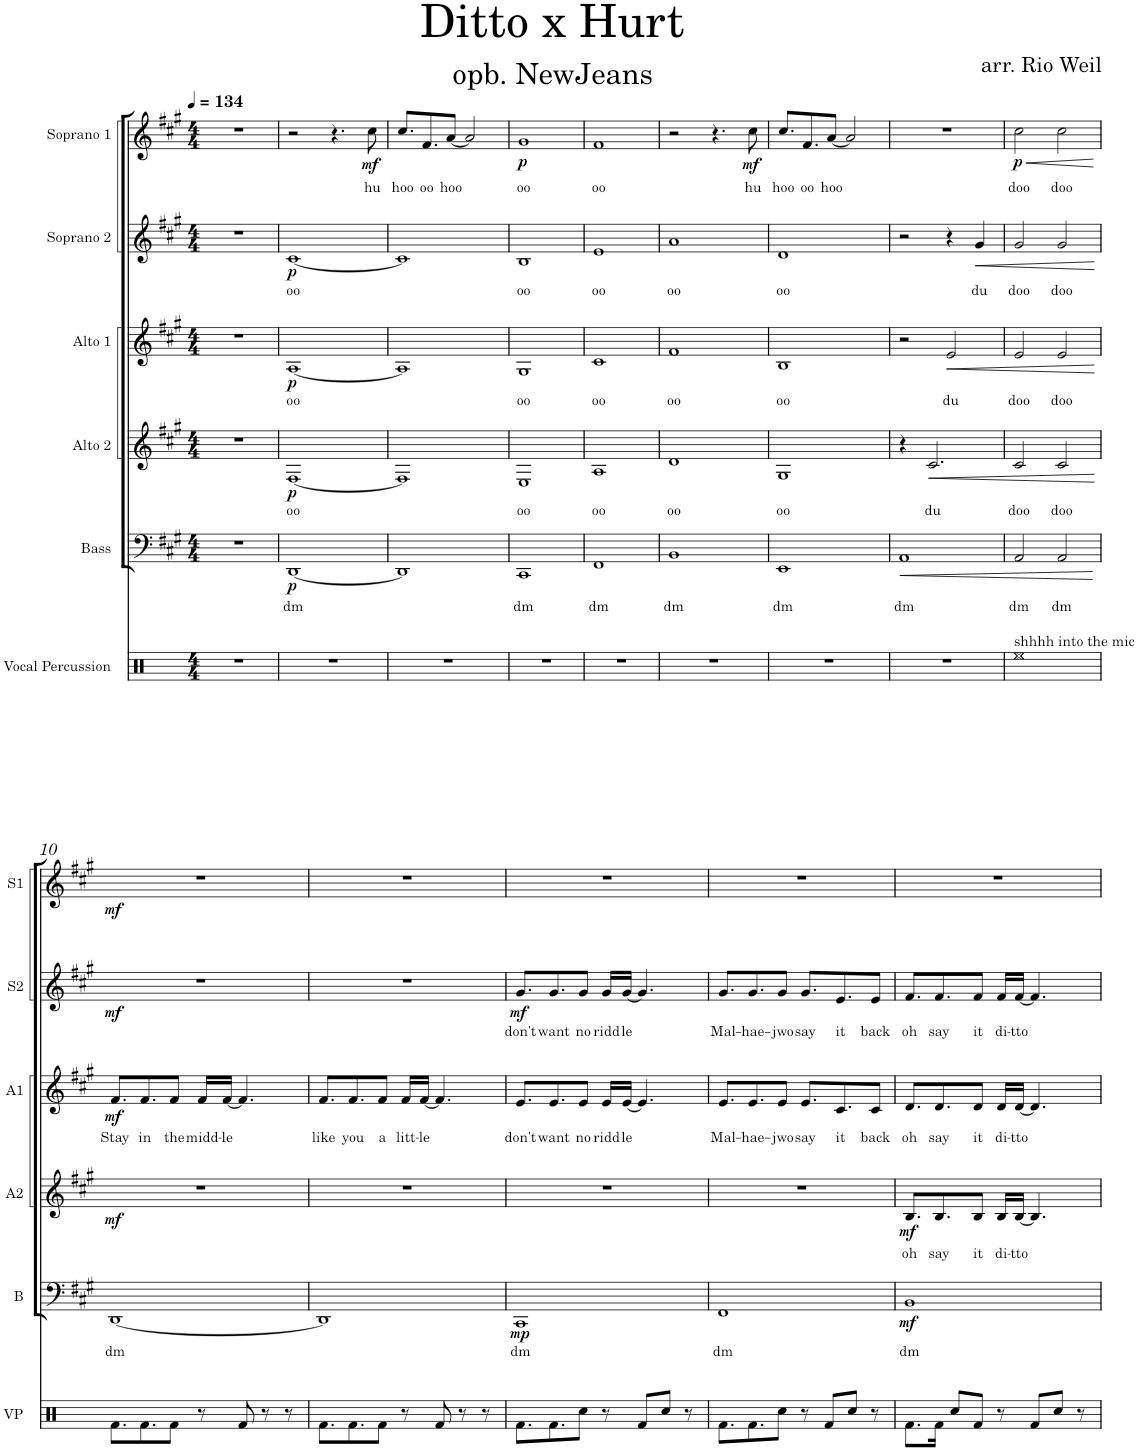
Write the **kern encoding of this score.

**kern	**kern	**text	**dynam	**kern	**text	**dynam	**kern	**text	**dynam	**kern	**text	**dynam	**kern	**text	**dynam
*part6	*part5	*part5	*part5	*part4	*part4	*part4	*part3	*part3	*part3	*part2	*part2	*part2	*part1	*part1	*part1
*staff6	*staff5	*staff5	*staff5	*staff4	*staff4	*staff4	*staff3	*staff3	*staff3	*staff2	*staff2	*staff2	*staff1	*staff1	*staff1
*I"Vocal Percussion	*I"Bass	*	*	*I"Alto 2	*	*	*I"Alto 1	*	*	*I"Soprano 2	*	*	*I"Soprano 1	*	*
*I'VP	*I'B	*	*	*I'A2	*	*	*I'A1	*	*	*I'S2	*	*	*I'S1	*	*
*clefX	*clefF4	*	*	*clefG2	*	*	*clefG2	*	*	*clefG2	*	*	*clefG2	*	*
*k[]	*k[f#c#g#]	*	*	*k[f#c#g#]	*	*	*k[f#c#g#]	*	*	*k[f#c#g#]	*	*	*k[f#c#g#]	*	*
*M4/4	*M4/4	*	*	*M4/4	*	*	*M4/4	*	*	*M4/4	*	*	*M4/4	*	*
*MM134	*MM134	*	*	*MM134	*	*	*MM134	*	*	*MM134	*	*	*MM134	*	*
=1	=1	=1	=1	=1	=1	=1	=1	=1	=1	=1	=1	=1	=1	=1	=1
1r	1r	.	.	1r	.	.	1r	.	.	1r	.	.	1r	.	.
=2	=2	=2	=2	=2	=2	=2	=2	=2	=2	=2	=2	=2	=2	=2	=2
!	!	!LO:LY:b	!LO:DY:b	!	!LO:LY:b	!LO:DY:b	!	!LO:LY:b	!LO:DY:b	!	!LO:LY:b	!LO:DY:b	!	!	!
1r	[1DD	dm	p	[1F#	oo	p	[1A	oo	p	[1c#	oo	p	2r	.	.
.	.	.	.	.	.	.	.	.	.	.	.	.	4.r	.	.
!	!	!	!	!	!	!	!	!	!	!	!	!	!	!LO:LY:b	!LO:DY:b
.	.	.	.	.	.	.	.	.	.	.	.	.	8cc#\	hu	mf
=3	=3	=3	=3	=3	=3	=3	=3	=3	=3	=3	=3	=3	=3	=3	=3
!	!	!	!	!	!	!	!	!	!	!	!	!	!	!LO:LY:b	!
1r	1DD]	.	.	1F#]	.	.	1A]	.	.	1c#]	.	.	8.cc#/L	hoo	.
!	!	!	!	!	!	!	!	!	!	!	!	!	!	!LO:LY:b	!
.	.	.	.	.	.	.	.	.	.	.	.	.	8.f#/	oo	.
!	!	!	!	!	!	!	!	!	!	!	!	!	!	!LO:LY:b	!
.	.	.	.	.	.	.	.	.	.	.	.	.	[8a/J	hoo	.
.	.	.	.	.	.	.	.	.	.	.	.	.	2a/]	.	.
=4	=4	=4	=4	=4	=4	=4	=4	=4	=4	=4	=4	=4	=4	=4	=4
!	!	!LO:LY:b	!	!	!LO:LY:b	!	!	!LO:LY:b	!	!	!LO:LY:b	!	!	!LO:LY:b	!LO:DY:b
1r	1CC#	dm	.	1E	oo	.	1G#	oo	.	1B	oo	.	1g#	oo	p
=5	=5	=5	=5	=5	=5	=5	=5	=5	=5	=5	=5	=5	=5	=5	=5
!	!	!LO:LY:b	!	!	!LO:LY:b	!	!	!LO:LY:b	!	!	!LO:LY:b	!	!	!LO:LY:b	!
1r	1FF#	dm	.	1A	oo	.	1c#	oo	.	1e	oo	.	1f#	oo	.
=6	=6	=6	=6	=6	=6	=6	=6	=6	=6	=6	=6	=6	=6	=6	=6
!	!	!LO:LY:b	!	!	!LO:LY:b	!	!	!LO:LY:b	!	!	!LO:LY:b	!	!	!	!
1r	1BB	dm	.	1d	oo	.	1f#	oo	.	1a	oo	.	2r	.	.
.	.	.	.	.	.	.	.	.	.	.	.	.	4.r	.	.
!	!	!	!	!	!	!	!	!	!	!	!	!	!	!LO:LY:b	!LO:DY:b
.	.	.	.	.	.	.	.	.	.	.	.	.	8cc#\	hu	mf
=7	=7	=7	=7	=7	=7	=7	=7	=7	=7	=7	=7	=7	=7	=7	=7
!	!	!LO:LY:b	!	!	!LO:LY:b	!	!	!LO:LY:b	!	!	!LO:LY:b	!	!	!LO:LY:b	!
1r	1EE	dm	.	1G#	oo	.	1B	oo	.	1d	oo	.	8.cc#/L	hoo	.
!	!	!	!	!	!	!	!	!	!	!	!	!	!	!LO:LY:b	!
.	.	.	.	.	.	.	.	.	.	.	.	.	8.f#/	oo	.
!	!	!	!	!	!	!	!	!	!	!	!	!	!	!LO:LY:b	!
.	.	.	.	.	.	.	.	.	.	.	.	.	[8a/J	hoo	.
.	.	.	.	.	.	.	.	.	.	.	.	.	2a/]	.	.
=8	=8	=8	=8	=8	=8	=8	=8	=8	=8	=8	=8	=8	=8	=8	=8
!	!	!LO:LY:b	!LO:HP:b	!	!	!	!	!	!	!	!	!	!	!	!
1r	1AA	dm	<	4r	.	.	2r	.	.	2r	.	.	1r	.	.
!	!	!	!	!	!LO:LY:b	!LO:HP:b	!	!	!	!	!	!	!	!	!
.	.	.	.	2.c#/	du	<	.	.	.	.	.	.	.	.	.
!	!	!	!	!	!	!	!	!LO:LY:b	!LO:HP:b	!	!	!	!	!	!
.	.	.	.	.	.	.	2e/	du	<	4r	.	.	.	.	.
!	!	!	!	!	!	!	!	!	!	!	!LO:LY:b	!LO:HP:b	!	!	!
.	.	.	.	.	.	.	.	.	.	4g#/	du	<	.	.	.
=9	=9	=9	=9	=9	=9	=9	=9	=9	=9	=9	=9	=9	=9	=9	=9
!LO:TX:a:t=shhhh into the mic	!	!	!	!	!	!	!	!	!	!	!	!	!	!	!
!	!	!LO:LY:b	!	!	!LO:LY:b	!	!	!LO:LY:b	!	!	!LO:LY:b	!	!	!LO:LY:b	!LO:HP:b
!	!	!	!	!	!	!	!	!	!	!	!	!	!	!	!LO:DY:n=1:b
1Ree	2AA/	dm	.	2c#/	doo	.	2e/	doo	.	2g#/	doo	.	2cc#\	doo	< p
!	!	!LO:LY:b	!	!	!LO:LY:b	!	!	!LO:LY:b	!	!	!LO:LY:b	!	!	!LO:LY:b	!
.	2AA/	dm	.	2c#/	doo	.	2e/	doo	.	2g#/	doo	.	2cc#\	doo	.
.	.	.	[	.	.	[	.	.	[	.	.	[	.	.	[
!!LO:LB:g=z
=10	=10	=10	=10	=10	=10	=10	=10	=10	=10	=10	=10	=10	=10	=10	=10
!	!	!LO:LY:b	!	!	!	!LO:DY:b	!	!LO:LY:b	!LO:DY:b	!	!	!LO:DY:b	!	!	!LO:DY:b
8.Rf\L	[1DD	dm	.	1r	.	mf	8.f#/L	Stay	mf	1r	.	mf	1r	.	mf
!	!	!	!	!	!	!	!	!LO:LY:b	!	!	!	!	!	!	!
8.Rf\	.	.	.	.	.	.	8.f#/	in	.	.	.	.	.	.	.
!	!	!	!	!	!	!	!	!LO:LY:b	!	!	!	!	!	!	!
8Rf\J	.	.	.	.	.	.	8f#/J	the	.	.	.	.	.	.	.
!	!	!	!	!	!	!	!	!LO:LY:b	!	!	!	!	!	!	!
8r	.	.	.	.	.	.	16f#/LL	midd-	.	.	.	.	.	.	.
!	!	!	!	!	!	!	!	!LO:LY:b	!	!	!	!	!	!	!
.	.	.	.	.	.	.	[16f#/JJ	-le	.	.	.	.	.	.	.
8Rf/	.	.	.	.	.	.	4.f#/]	.	.	.	.	.	.	.	.
8r	.	.	.	.	.	.	.	.	.	.	.	.	.	.	.
8r	.	.	.	.	.	.	.	.	.	.	.	.	.	.	.
=11	=11	=11	=11	=11	=11	=11	=11	=11	=11	=11	=11	=11	=11	=11	=11
!	!	!	!	!	!	!	!	!LO:LY:b	!	!	!	!	!	!	!
8.Rf\L	1DD]	.	.	1r	.	.	8.f#/L	like	.	1r	.	.	1r	.	.
!	!	!	!	!	!	!	!	!LO:LY:b	!	!	!	!	!	!	!
8.Rf\	.	.	.	.	.	.	8.f#/	you	.	.	.	.	.	.	.
!	!	!	!	!	!	!	!	!LO:LY:b	!	!	!	!	!	!	!
8Rf\J	.	.	.	.	.	.	8f#/J	a	.	.	.	.	.	.	.
!	!	!	!	!	!	!	!	!LO:LY:b	!	!	!	!	!	!	!
8r	.	.	.	.	.	.	16f#/LL	litt-	.	.	.	.	.	.	.
!	!	!	!	!	!	!	!	!LO:LY:b	!	!	!	!	!	!	!
.	.	.	.	.	.	.	[16f#/JJ	-le	.	.	.	.	.	.	.
8Rf/	.	.	.	.	.	.	4.f#/]	.	.	.	.	.	.	.	.
8r	.	.	.	.	.	.	.	.	.	.	.	.	.	.	.
8r	.	.	.	.	.	.	.	.	.	.	.	.	.	.	.
=12	=12	=12	=12	=12	=12	=12	=12	=12	=12	=12	=12	=12	=12	=12	=12
!	!	!LO:LY:b	!LO:DY:b	!	!	!	!	!LO:LY:b	!	!	!LO:LY:b	!LO:DY:b	!	!	!
8.Rf\L	1CC#	dm	mp	1r	.	.	8.e/L	don't	.	8.g#/L	don't	mf	1r	.	.
!	!	!	!	!	!	!	!	!LO:LY:b	!	!	!LO:LY:b	!	!	!	!
8.Rf\	.	.	.	.	.	.	8.e/	want	.	8.g#/	want	.	.	.	.
!	!	!	!	!	!	!	!	!LO:LY:b	!	!	!LO:LY:b	!	!	!	!
8Rcc\J	.	.	.	.	.	.	8e/J	no	.	8g#/J	no	.	.	.	.
!	!	!	!	!	!	!	!	!LO:LY:b	!	!	!LO:LY:b	!	!	!	!
8r	.	.	.	.	.	.	16e/LL	ridd	.	16g#/LL	ridd	.	.	.	.
!	!	!	!	!	!	!	!	!LO:LY:b	!	!	!LO:LY:b	!	!	!	!
.	.	.	.	.	.	.	[16e/JJ	le	.	[16g#/JJ	le	.	.	.	.
8Rf/L	.	.	.	.	.	.	4.e/]	.	.	4.g#/]	.	.	.	.	.
8Rcc/J	.	.	.	.	.	.	.	.	.	.	.	.	.	.	.
8r	.	.	.	.	.	.	.	.	.	.	.	.	.	.	.
=13	=13	=13	=13	=13	=13	=13	=13	=13	=13	=13	=13	=13	=13	=13	=13
!	!	!LO:LY:b	!	!	!	!	!	!LO:LY:b	!	!	!LO:LY:b	!	!	!	!
8.Rf\L	1FF#	dm	.	1r	.	.	8.e/L	Mal-	.	8.g#/L	Mal-	.	1r	.	.
!	!	!	!	!	!	!	!	!LO:LY:b	!	!	!LO:LY:b	!	!	!	!
8.Rf\	.	.	.	.	.	.	8.e/	-hae-	.	8.g#/	-hae-	.	.	.	.
!	!	!	!	!	!	!	!	!LO:LY:b	!	!	!LO:LY:b	!	!	!	!
8Rcc\J	.	.	.	.	.	.	8e/J	-jwo	.	8g#/J	-jwo	.	.	.	.
!	!	!	!	!	!	!	!	!LO:LY:b	!	!	!LO:LY:b	!	!	!	!
8r	.	.	.	.	.	.	8.e/L	say	.	8.g#/L	say	.	.	.	.
8Rf/L	.	.	.	.	.	.	.	.	.	.	.	.	.	.	.
!	!	!	!	!	!	!	!	!LO:LY:b	!	!	!LO:LY:b	!	!	!	!
.	.	.	.	.	.	.	8.c#/	it	.	8.e/	it	.	.	.	.
8Rcc/J	.	.	.	.	.	.	.	.	.	.	.	.	.	.	.
!	!	!	!	!	!	!	!	!LO:LY:b	!	!	!LO:LY:b	!	!	!	!
8r	.	.	.	.	.	.	8c#/J	back	.	8e/J	back	.	.	.	.
=14	=14	=14	=14	=14	=14	=14	=14	=14	=14	=14	=14	=14	=14	=14	=14
!	!	!LO:LY:b	!LO:DY:b	!	!LO:LY:b	!LO:DY:b	!	!LO:LY:b	!	!	!LO:LY:b	!	!	!	!
8.Rf\L	1BB	dm	mf	8.B/L	oh	mf	8.d/L	oh	.	8.f#/L	oh	.	1r	.	.
!	!	!	!	!	!LO:LY:b	!	!	!LO:LY:b	!	!	!LO:LY:b	!	!	!	!
16Rf\Jk	.	.	.	8.B/	say	.	8.d/	say	.	8.f#/	say	.	.	.	.
8Rcc/L	.	.	.	.	.	.	.	.	.	.	.	.	.	.	.
!	!	!	!	!	!LO:LY:b	!	!	!LO:LY:b	!	!	!LO:LY:b	!	!	!	!
8Rf/J	.	.	.	8B/J	it	.	8d/J	it	.	8f#/J	it	.	.	.	.
!	!	!	!	!	!LO:LY:b	!	!	!LO:LY:b	!	!	!LO:LY:b	!	!	!	!
8r	.	.	.	16B/LL	di-	.	16d/LL	di-	.	16f#/LL	di-	.	.	.	.
!	!	!	!	!	!LO:LY:b	!	!	!LO:LY:b	!	!	!LO:LY:b	!	!	!	!
.	.	.	.	[16B/JJ	-tto	.	[16d/JJ	-tto	.	[16f#/JJ	-tto	.	.	.	.
8Rf/L	.	.	.	4.B/]	.	.	4.d/]	.	.	4.f#/]	.	.	.	.	.
8Rcc/J	.	.	.	.	.	.	.	.	.	.	.	.	.	.	.
8r	.	.	.	.	.	.	.	.	.	.	.	.	.	.	.
=	=	=	=	=	=	=	=	=	=	=	=	=	=	=	=
*-	*-	*-	*-	*-	*-	*-	*-	*-	*-	*-	*-	*-	*-	*-	*-
